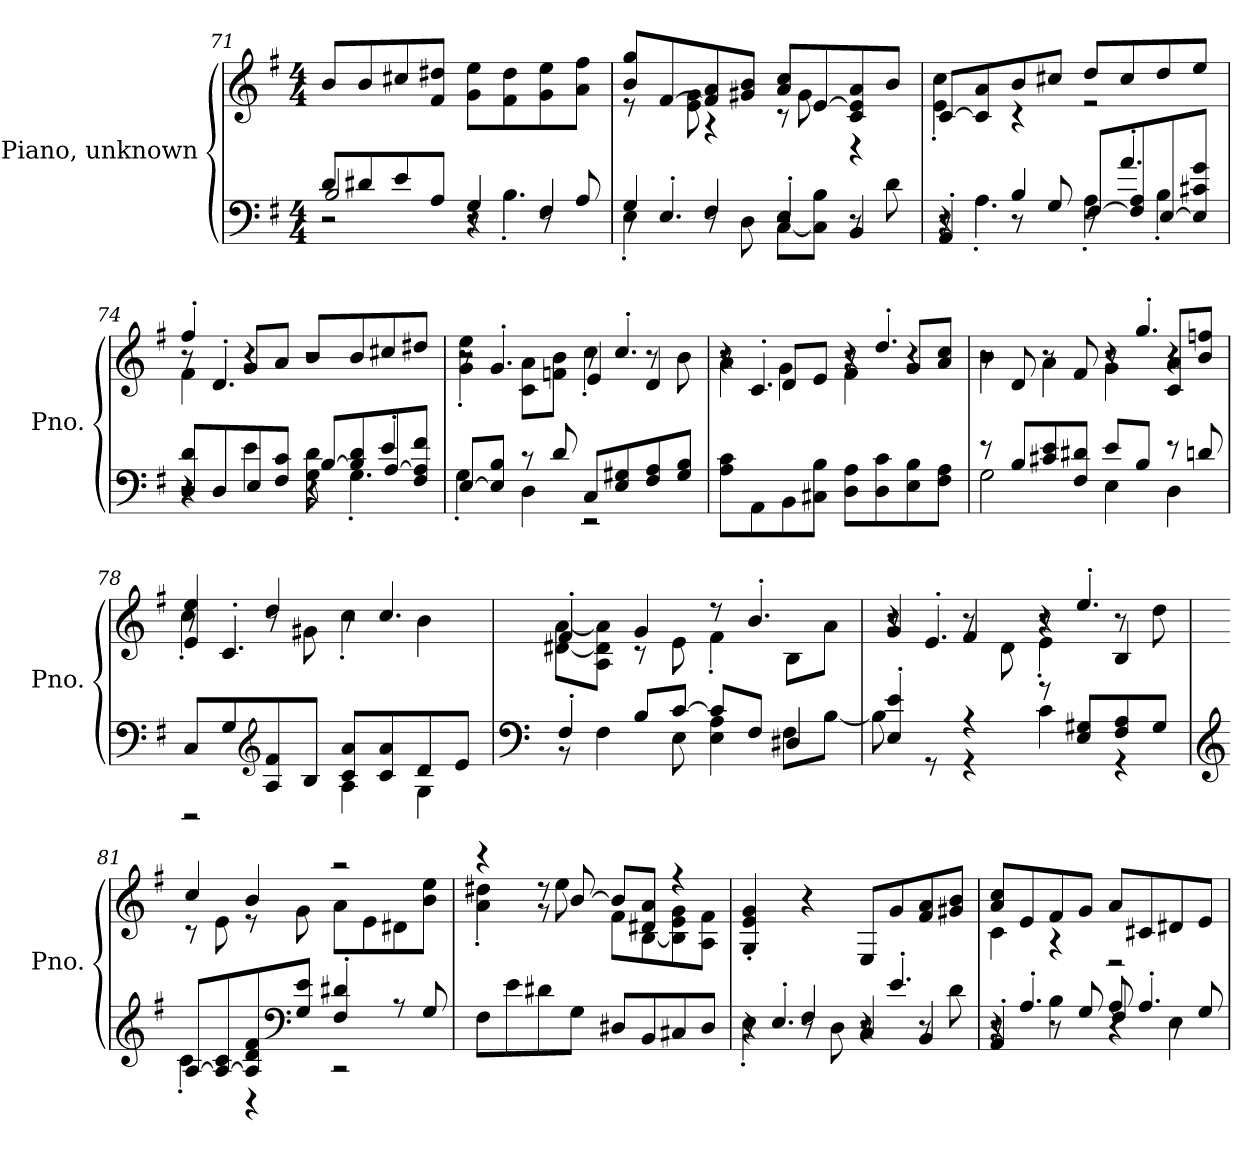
**kern	**kern
*part1	*part1
*staff2	*staff1
*I"Piano, unknown	*
*I'Pno.	*
*clefF4	*clefG2
*k[f#]	*k[f#]
*M4/4	*M4/4
=71	=71
*^	*
*	*^	*
8d/L	2r	2B/	8b/L
8d#X/	.	.	8b/
8e/	.	.	8cc#X/
8A/J	.	.	8f#/ 8dd#X/J
4r	8r	4G/	8g\ 8ee\L
.	4.B'\	.	8f#\ 8dd#\
8r	.	4F#/	8g\ 8ee\
8A/	.	.	8a\ 8ff#\J
=72	=72	=72	=72
*	*	*	*^
4G/	4E'\	8r	8b/ 8gg/L	8r
.	.	4.E'/	[8f#/	8e\ 8g\
4F#/	8r	.	8f#/] 8a/	4r
.	8D\	.	8g#X/ 8b/J	.
2r	[8C\L	4E'/	8a/ 8cc/L	8r
.	8C\] 8B\J	.	[8e/	8g#\
.	8r	4BB/	8c/ 8e/] 8a/	4r
.	8d\	.	8b/J	.
!!LO:LB:g=z	!!
=73	=73	=73	=73	=73
4r	8r	4AA'/	[8c/L	4e\' 4cc\'
.	4.A'\	.	8c/] 8a/	.
4B/	.	8r	8b/	4r
.	.	8G/	8cc#X/J	.
8r	4A'\	[8F#/L	8dd/L	2r
4.a'/	.	8F#/] 8A/	8cc#/	.
.	4B'\	[8E/	8dd/	.
.	.	8E/] 8c#X/ 8g/J	8ee/J	.
=74	=74	=74	=74	=74
*	*	*	*	*^
2r	4r	8D/ 8d/L	4ff#'/	4f#\	8r
.	.	8D/	.	.	4.d'/
.	4e\	8E/	8g/L	4r	.
.	.	8F#/ 8c/J	8a/J	.	.
4r	8G\ 8d\	[8B/L	8b/L	2r	2r
.	4.G'\	8B/] 8d/	8b/	.	.
4e'/	.	[8A/	8cc#X/	.	.
.	.	8F#/ 8A/] 8f#/J	8dd#X/J	.	.
*	*v	*v	*	*	*
=75	=75	=75	=75	=75
[8E/L	4G'\	2r	4g\' 4ee\'	8r
8E/] 8B/J	.	.	.	4.g'/
8r	4D\	.	8c\ 8a\L	.
8d/	.	.	8fn\ 8b\J	.
8C/L	2r	8r	4cc'\	4e/
8E/ 8G#X/	.	4.cc'/	.	.
8F#/ 8A/	.	.	8r	4d/
8G#/ 8B/J	.	.	8b\	.
*v	*v	*	*	*
!!LO:LB:g=z	!!	!!
=76	=76	=76	=76
8A\ 8c\L	4r	4a\	8r
8AA\	.	.	4.c'/
8BB\	8d/L	4g\	.
8C#X\ 8B\J	8e/J	.	.
8D\ 8A\L	4r	4f#\	8r
8D\ 8c\	.	.	4.dd'/
8E\ 8B\	8g/L	4r	.
8F#\ 8A\J	8a/ 8cc/J	.	.
=77	=77	=77	=77
*^	*	*	*
8r	2G\	2r	4b\	8r
8B/L	.	.	.	8d/
8c#X/ 8e/	.	.	4a\	8r
8F#/ 8d#X/J	.	.	.	8f#/
8e/L	4E\	8r	4g\	4r
8B/J	.	4.gg'/	.	.
8r	4D\	.	4r	8c/ 8a/L
8dn/	.	.	.	8b/ 8ffn/J
=78	=78	=78	=78	=78
8C/L	2r	4e/ 4ee/	4cc'\	8r
8G/	.	.	.	4.c'/
*clefG2	*	*	*	*
8A/ 8f#/	.	4dd/	8r	.
8B/J	.	.	8g#X\	.
8c/ 8a/L	4A\	8r	4cc'\	2r
8c/ 8a/	.	4.cc/	.	.
8d/	4G\	.	4b\	.
8e/J	.	.	.	.
*	*	*v	*v	*v
!!LO:LB:g=z
=79	=79	=79
*clefF4	*	*
*	*	*^
4F#'/	8r	4f#'/	[8d#X\ [8a\L
.	4F#\	.	8A\ 8d#\] 8a\]J
8B/L	.	4g/	8r
[8c/J	8E\	.	8e\
8c/L]	4E\ 4A\	8r	4f#'\
8F#/J	.	4.b'/	.
4D#X/	8F#\L	.	8B\L
.	[8B\J	.	8a\J
=80	=80	=80	=80
*	*	*	*^
4E/' 4e/'	8B\]	4g/	4r	8r
.	8r	.	.	4.e'/
4r	4r	4f#/	8r	.
.	.	.	8d\	.
8r	4c\	8r	4e'\	4r
8E/ 8G#X/L	.	4.ee'/	.	.
8F#/ 8A/	4r	.	8r	4B/
8G#/J	.	.	8dd\	.
*	*	*v	*v	*v
=81	=81	=81
*clefG2	*	*
*	*	*^
[8A/L	4c'\	4cc/	8r
8A/_ 8c/	.	.	8e\
8A/] 8d/ 8f#/	4r	4b/	8r
*clefF4	*	*	*
8G/ 8e/J	.	.	8g\
4F#/' 4d#X/'	2r	2r	8a\L
.	.	.	8e\
8r	.	.	8d#X\
8G/	.	.	8b\ 8ee\J
*v	*v	*	*
!!LO:PB:g=z	!!
=82	=82	=82
8F#\L	4r	4a\' 4dd#X\'
8e\	.	.
8d#X\	8r	8r
8G\J	[8b/	8ee\
8D#X/L	8b/L]	8f#\L
8BB/	8d#X/ 8a/J	[8B\
8C#X/	4r	8B\] 8e\ 8g\
8D#/J	.	8A\ 8f#\J
*	*v	*v
=83	=83
*^	*
*	*^	*
4r	4E'\	8r	4G/' 4e/' 4g/'
.	.	4.E'/	.
4F#/	8r	.	4r
.	8D\	.	.
8r	4r	4C/	8E/L
4.e'/	.	.	8g/
.	8r	4BB/	8f#/ 8a/
.	8d\	.	8g#X/ 8b/J
=84	=84	=84	=84
*	*	*	*^
8r	4r	4AA'/	8a/ 8cc/L	4c\
4.A'/	.	.	8e/	.
.	4B\	8r	8f#/	4r
.	.	8G/	8g/J	.
8A/	4r	4F#/	8a/L	2r
4.A'/	.	.	8c#X/	.
.	4E\	8r	8d#X/	.
.	.	8G/	8e/J	.
*v	*v	*v	*	*
*	*v	*v
=	=
*-	*-
